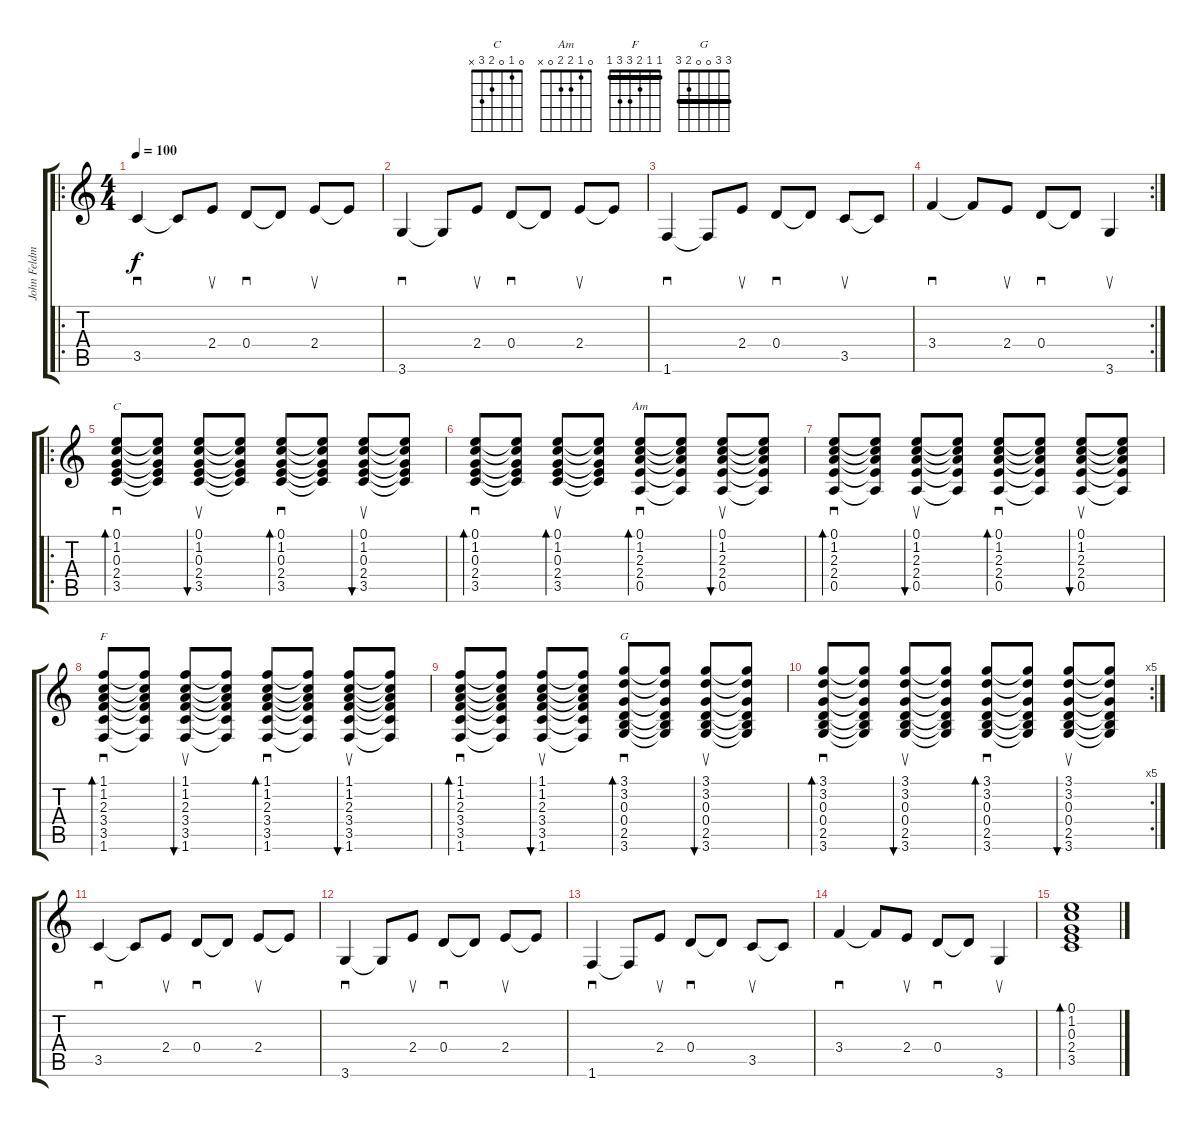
\track ("John Feldmann" "John Feldm") {instrument acousticguitarsteel}
\staff {score tabs}
\tuning (E4 B3 G3 D3 A2 E2) {hide}
\chord ("C" 0 1 0 2 3 x)
\chord ("Am" 0 1 2 2 0 x)
\chord ("F" 1 1 2 3 3 1) {barre 1}
\chord ("G" 3 3 0 0 2 3) {barre 3}
\ro
\ts (4 4)
\tempo 100
\clef g2
\ks c
3.5.4{sd dy f instrument acousticguitarsteel} 3.5{t}.8 2.4.8{su} 0.4.8{sd} 0.4{t}.8 2.4.8{su} 2.4{t}.8 |
3.6.4{sd} 3.6{t}.8 2.4.8{su} 0.4.8{sd} 0.4{t}.8 2.4.8{su} 2.4{t}.8 |
1.6.4{sd} 1.6{t}.8 2.4.8{su} 0.4.8{sd} 0.4{t}.8 3.5.8{su} 3.5{t}.8 |
\rc 2
3.4.4{sd} 3.4{t}.8 2.4.8{su} 0.4.8{sd} 0.4{t}.8 3.6.4{su} |
\ro
(0.1 1.2 0.3 2.4 3.5).8{sd bd 30 ch "C"} (0.1{t} 1.2{t} 0.3{t} 2.4{t} 3.5{t}).8 (0.1 1.2 0.3 2.4 3.5).8{su bu 30} (0.1{t} 1.2{t} 0.3{t} 2.4{t} 3.5{t}).8 (0.1 1.2 0.3 2.4 3.5).8{sd bd 30} (0.1{t} 1.2{t} 0.3{t} 2.4{t} 3.5{t}).8 (0.1 1.2 0.3 2.4 3.5).8{su bu 30} (0.1{t} 1.2{t} 0.3{t} 2.4{t} 3.5{t}).8 |
(0.1 1.2 0.3 2.4 3.5).8{sd bd 30} (0.1{t} 1.2{t} 0.3{t} 2.4{t} 3.5{t}).8 (0.1 1.2 0.3 2.4 3.5).8{su bd 30} (0.1{t} 1.2{t} 0.3{t} 2.4{t} 3.5{t}).8 (0.1 1.2 2.3 2.4 0.5).8{sd bd 30 ch "Am"} (0.1{t} 1.2{t} 2.3{t} 2.4{t} 0.5{t}).8 (0.1 1.2 2.3 2.4 0.5).8{su bu 30} (0.1{t} 1.2{t} 2.3{t} 2.4{t} 0.5{t}).8 |
(0.1 1.2 2.3 2.4 0.5).8{sd bd 30} (0.1{t} 1.2{t} 2.3{t} 2.4{t} 0.5{t}).8 (0.1 1.2 2.3 2.4 0.5).8{su bu 30} (0.1{t} 1.2{t} 2.3{t} 2.4{t} 0.5{t}).8 (0.1 1.2 2.3 2.4 0.5).8{sd bd 30} (0.1{t} 1.2{t} 2.3{t} 2.4{t} 0.5{t}).8 (0.1 1.2 2.3 2.4 0.5).8{su bu 60} (0.1{t} 1.2{t} 2.3{t} 2.4{t} 0.5{t}).8 |
(1.1 1.2 2.3 3.4 3.5 1.6).8{sd bd 30 ch "F"} (1.1{t} 1.2{t} 2.3{t} 3.4{t} 3.5{t} 1.6{t}).8 (1.1 1.2 2.3 3.4 3.5 1.6).8{su bu 30} (1.1{t} 1.2{t} 2.3{t} 3.4{t} 3.5{t} 1.6{t}).8 (1.1 1.2 2.3 3.4 3.5 1.6).8{sd bd 30} (1.1{t} 1.2{t} 2.3{t} 3.4{t} 3.5{t} 1.6{t}).8 (1.1 1.2 2.3 3.4 3.5 1.6).8{su bu 30} (1.1{t} 1.2{t} 2.3{t} 3.4{t} 3.5{t} 1.6{t}).8 |
(1.1 1.2 2.3 3.4 3.5 1.6).8{sd bd 30} (1.1{t} 1.2{t} 2.3{t} 3.4{t} 3.5{t} 1.6{t}).8 (1.1 1.2 2.3 3.4 3.5 1.6).8{su bu 30} (1.1{t} 1.2{t} 2.3{t} 3.4{t} 3.5{t} 1.6{t}).8 (3.1 3.2 0.3 0.4 2.5 3.6).8{sd bd 30 ch "G"} (3.1{t} 3.2{t} 0.3{t} 0.4{t} 2.5{t} 3.6{t}).8 (3.1 3.2 0.3 0.4 2.5 3.6).8{su bu 30} (3.1{t} 3.2{t} 0.3{t} 0.4{t} 2.5{t} 3.6{t}).8 |
\rc 5
(3.1 3.2 0.3 0.4 2.5 3.6).8{sd bd 30} (3.1{t} 3.2{t} 0.3{t} 0.4{t} 2.5{t} 3.6{t}).8 (3.1 3.2 0.3 0.4 2.5 3.6).8{su bu 30} (3.1{t} 3.2{t} 0.3{t} 0.4{t} 2.5{t} 3.6{t}).8 (3.1 3.2 0.3 0.4 2.5 3.6).8{sd bd 30} (3.1{t} 3.2{t} 0.3{t} 0.4{t} 2.5{t} 3.6{t}).8 (3.1 3.2 0.3 0.4 2.5 3.6).8{su bu 30} (3.1{t} 3.2{t} 0.3{t} 0.4{t} 2.5{t} 3.6{t}).8 |
3.5.4{sd} 3.5{t}.8 2.4.8{su} 0.4.8{sd} 0.4{t}.8 2.4.8{su} 2.4{t}.8 |
3.6.4{sd} 3.6{t}.8 2.4.8{su} 0.4.8{sd} 0.4{t}.8 2.4.8{su} 2.4{t}.8 |
1.6.4{sd} 1.6{t}.8 2.4.8{su} 0.4.8{sd} 0.4{t}.8 3.5.8{su} 3.5{t}.8 |
3.4.4{sd} 3.4{t}.8 2.4.8{su} 0.4.8{sd} 0.4{t}.8 3.6.4{su} |
(0.1 1.2 0.3 2.4 3.5).1{bd 240}
